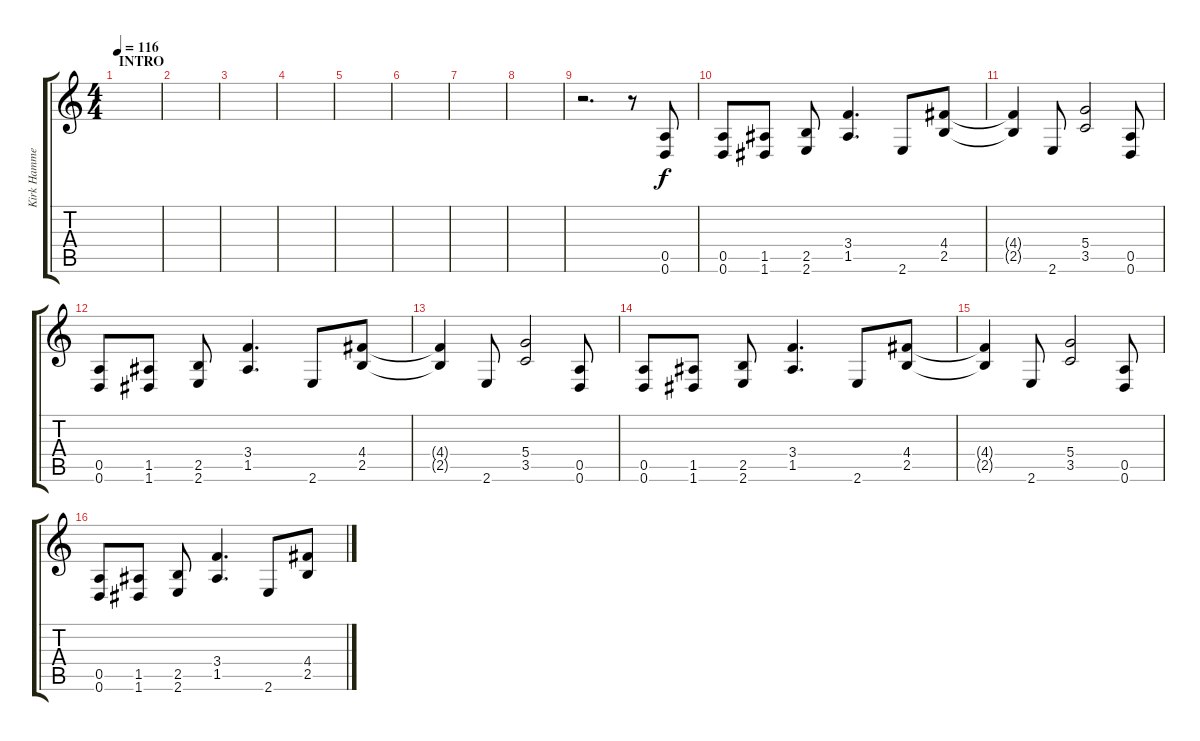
\track ("Kirk Hammet (Lead)" "Kirk Hamme") {instrument distortionguitar}
\staff {score tabs}
\tuning (E4 B3 G3 D3 A2 D2) {hide}
\ts (4 4)
\section ("" "INTRO")
\tempo 116
\clef g2
\ks c
|
|
|
|
|
|
|
|
r.2{d} r.8 (0.5 0.6).8 |
(0.5 0.6).8 (1.5 1.6).8 (2.5 2.6).8 (3.4 1.5).4{d} 2.6.8 (4.4 2.5).8 |
(4.4{t} 2.5{t}).4 2.6.8 (5.4 3.5).2 (0.5 0.6).8 |
(0.5 0.6).8 (1.5 1.6).8 (2.5 2.6).8 (3.4 1.5).4{d} 2.6.8 (4.4 2.5).8 |
(4.4{t} 2.5{t}).4 2.6.8 (5.4 3.5).2 (0.5 0.6).8 |
(0.5 0.6).8 (1.5 1.6).8 (2.5 2.6).8 (3.4 1.5).4{d} 2.6.8 (4.4 2.5).8 |
(4.4{t} 2.5{t}).4 2.6.8 (5.4 3.5).2 (0.5 0.6).8 |
(0.5 0.6).8 (1.5 1.6).8 (2.5 2.6).8 (3.4 1.5).4{d} 2.6.8 (4.4 2.5).8
